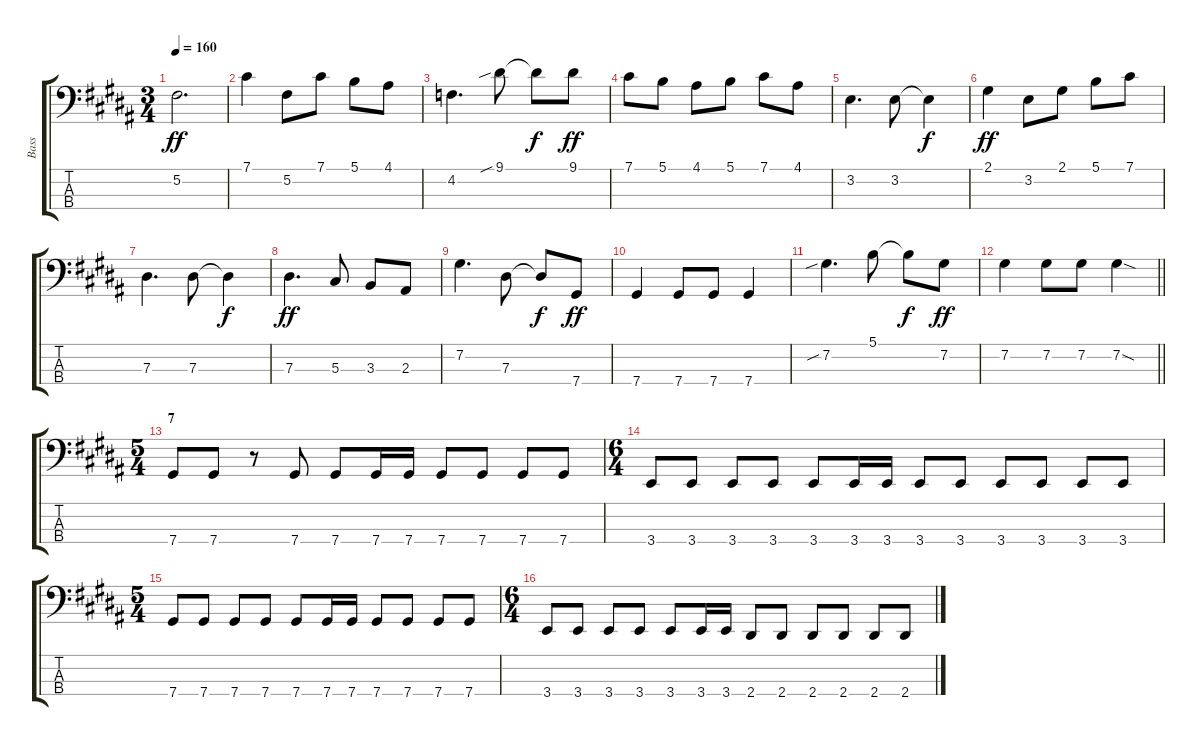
\track ("Bass" "Bass") {instrument electricbasspick}
\staff {score tabs}
\tuning (Gb2 Db2 Ab1 Db1) {hide}
\ts (3 4)
\tempo 160
\clef f4
\ks b
5.2.2{d dy ff} |
7.1.4 5.2.8 7.1.8 5.1.8 4.1.8 |
4.2.4{d} 9.1{sib}.8 9.1{t}.8{dy f} 9.1.8{dy ff} |
7.1.8 5.1.8 4.1.8 5.1.8 7.1.8 4.1.8 |
3.2.4{d} 3.2.8 3.2{t}.4{dy f} |
2.1.4{dy ff} 3.2.8 2.1.8 5.1.8 7.1.8 |
7.3.4{d} 7.3.8 7.3{t}.4{dy f} |
7.3.4{d dy ff} 5.3.8 3.3.8 2.3.8 |
7.2.4{d} 7.3.8 7.3{t}.8{dy f} 7.4.8{dy ff} |
7.4.4 7.4.8 7.4.8 7.4.4 |
7.2{sib}.4{d} 5.1.8 5.1{t}.8{dy f} 7.2.8{dy ff} |
\barLineRight lightlight
7.2.4 7.2.8 7.2.8 7.2{sod}.4 |
\ts (5 4)
\section ("" "7")
7.4.8 7.4.8 r.8 7.4.8 7.4.8 7.4.16 7.4.16 7.4.8 7.4.8 7.4.8 7.4.8 |
\ts (6 4)
3.4.8 3.4.8 3.4.8 3.4.8 3.4.8 3.4.16 3.4.16 3.4.8 3.4.8 3.4.8 3.4.8 3.4.8 3.4.8 |
\ts (5 4)
7.4.8 7.4.8 7.4.8 7.4.8 7.4.8 7.4.16 7.4.16 7.4.8 7.4.8 7.4.8 7.4.8 |
\ts (6 4)
3.4.8 3.4.8 3.4.8 3.4.8 3.4.8 3.4.16 3.4.16 2.4.8 2.4.8 2.4.8 2.4.8 2.4.8 2.4.8
